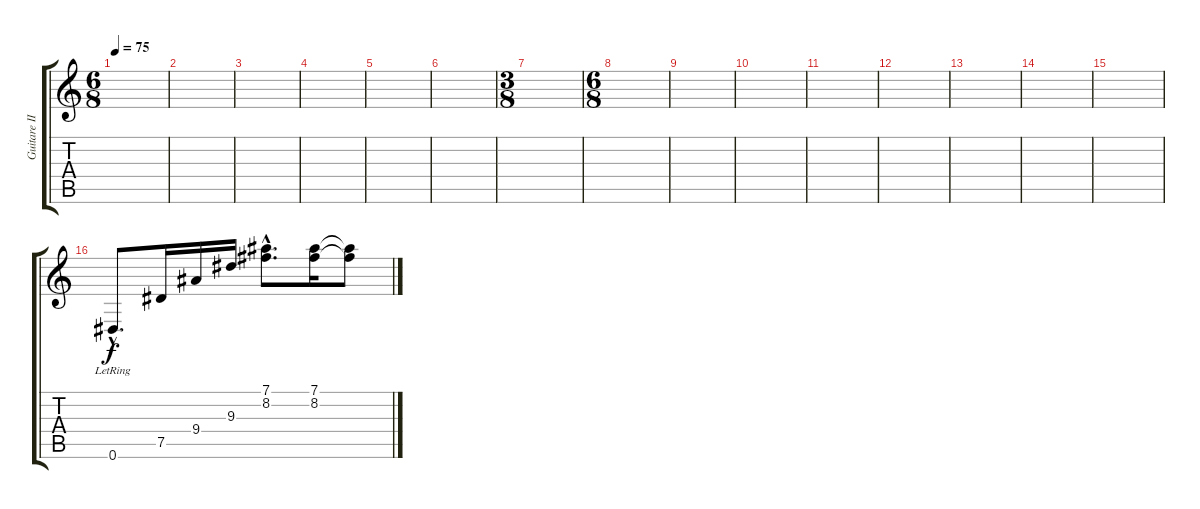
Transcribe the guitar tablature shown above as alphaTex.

\track ("Guitare III ( James Acoustique )" "Guitare II") {instrument acousticguitarsteel}
\staff {score tabs}
\tuning (Eb4 Bb3 Gb3 Db3 Ab2 Eb2) {hide}
\ts (6 8)
\tempo 75
\tempo 77
\tempo 75
\clef g2
\ks c
|
|
|
|
|
|
\ts (3 8)
|
\ts (6 8)
|
|
|
|
|
|
|
|
0.6{hac lr}.8{d} 7.5.16 9.4.16 9.3.16 (7.1{hac} 8.2{hac}).8{d} (7.1 8.2).16 (7.1{t} 8.2{t}).8{dy f}
